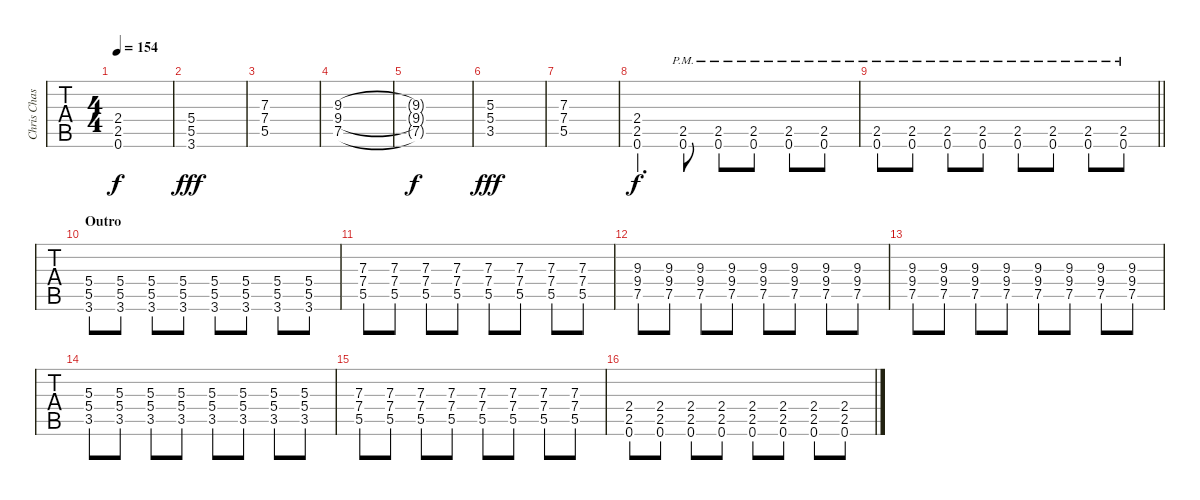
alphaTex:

\track ("Chris Chasse - Guitar One" "Chris Chas") {instrument distortionguitar}
\staff {tabs}
\tuning (Eb4 Bb3 Gb3 Db3 Ab2 Eb2) {hide}
\ts (4 4)
\tempo 154
\clef g2
\ks gb
(2.4{t} 2.5{t} 0.6{t}).1{dy f} |
(5.4 5.5 3.6).1{dy fff} |
(7.3 7.4 5.5).1 |
(9.3 9.4 7.5).1 |
(9.3{t} 9.4{t} 7.5{t}).1{dy f} |
(5.3 5.4 3.5).1{dy fff} |
(7.3 7.4 5.5).1 |
(2.4 2.5 0.6).4{d dy f} (2.5{pm} 0.6{pm}).8 (2.5{pm} 0.6{pm}).8 (2.5{pm} 0.6{pm}).8 (2.5{pm} 0.6{pm}).8 (2.5{pm} 0.6{pm}).8 |
\barLineRight lightlight
(2.5{pm} 0.6{pm}).8 (2.5{pm} 0.6{pm}).8 (2.5{pm} 0.6{pm}).8 (2.5{pm} 0.6{pm}).8 (2.5{pm} 0.6{pm}).8 (2.5{pm} 0.6{pm}).8 (2.5{pm} 0.6{pm}).8 (2.5{pm} 0.6{pm}).8 |
\section ("" "Outro")
(5.4 5.5 3.6).8 (5.4 5.5 3.6).8 (5.4 5.5 3.6).8 (5.4 5.5 3.6).8 (5.4 5.5 3.6).8 (5.4 5.5 3.6).8 (5.4 5.5 3.6).8 (5.4 5.5 3.6).8 |
(7.3 7.4 5.5).8 (7.3 7.4 5.5).8 (7.3 7.4 5.5).8 (7.3 7.4 5.5).8 (7.3 7.4 5.5).8 (7.3 7.4 5.5).8 (7.3 7.4 5.5).8 (7.3 7.4 5.5).8 |
(9.3 9.4 7.5).8 (9.3 9.4 7.5).8 (9.3 9.4 7.5).8 (9.3 9.4 7.5).8 (9.3 9.4 7.5).8 (9.3 9.4 7.5).8 (9.3 9.4 7.5).8 (9.3 9.4 7.5).8 |
(9.3 9.4 7.5).8 (9.3 9.4 7.5).8 (9.3 9.4 7.5).8 (9.3 9.4 7.5).8 (9.3 9.4 7.5).8 (9.3 9.4 7.5).8 (9.3 9.4 7.5).8 (9.3 9.4 7.5).8 |
(5.3 5.4 3.5).8 (5.3 5.4 3.5).8 (5.3 5.4 3.5).8 (5.3 5.4 3.5).8 (5.3 5.4 3.5).8 (5.3 5.4 3.5).8 (5.3 5.4 3.5).8 (5.3 5.4 3.5).8 |
(7.3 7.4 5.5).8 (7.3 7.4 5.5).8 (7.3 7.4 5.5).8 (7.3 7.4 5.5).8 (7.3 7.4 5.5).8 (7.3 7.4 5.5).8 (7.3 7.4 5.5).8 (7.3 7.4 5.5).8 |
(2.4 2.5 0.6).8 (2.4 2.5 0.6).8 (2.4 2.5 0.6).8 (2.4 2.5 0.6).8 (2.4 2.5 0.6).8 (2.4 2.5 0.6).8 (2.4 2.5 0.6).8 (2.4 2.5 0.6).8
